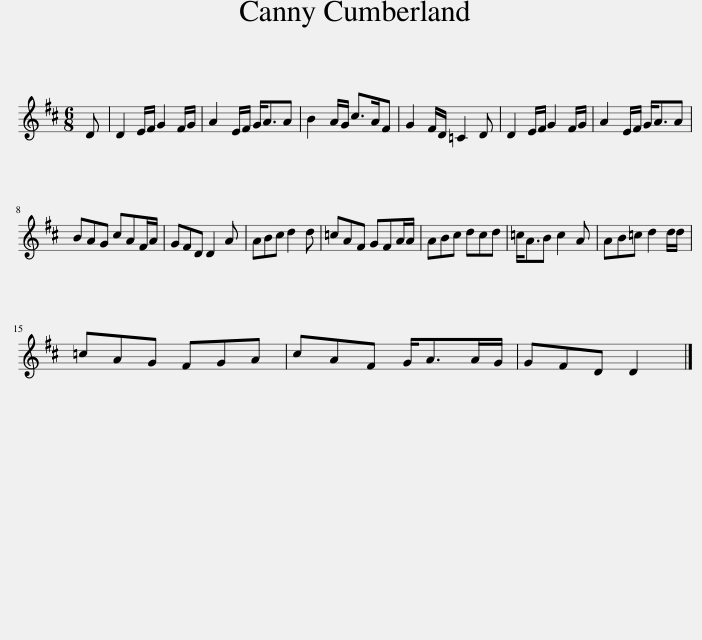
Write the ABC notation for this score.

X:1
L:1/8
M:6/8
I:linebreak $
K:D
V:1 treble
V:1
 D | D2 E/F/ G2 F/G/ | A2 E/F/ G<AA | B2 A/G/ c>AF | G2 F/D/ =C2 D | %5
 D2 E/F/ G2 F/G/ | A2 E/F/ G<AA |$ BAG cAF/A/ | GFD D2 A | ABc d2 d | %10
 =cAF GFA/A/ | ABc dcd | =c<AB c2 A | AB=c d2 d/d/ |$ =cAG FGA | %15
 cAF G<AA/G/ | GFD D2 |] %17
